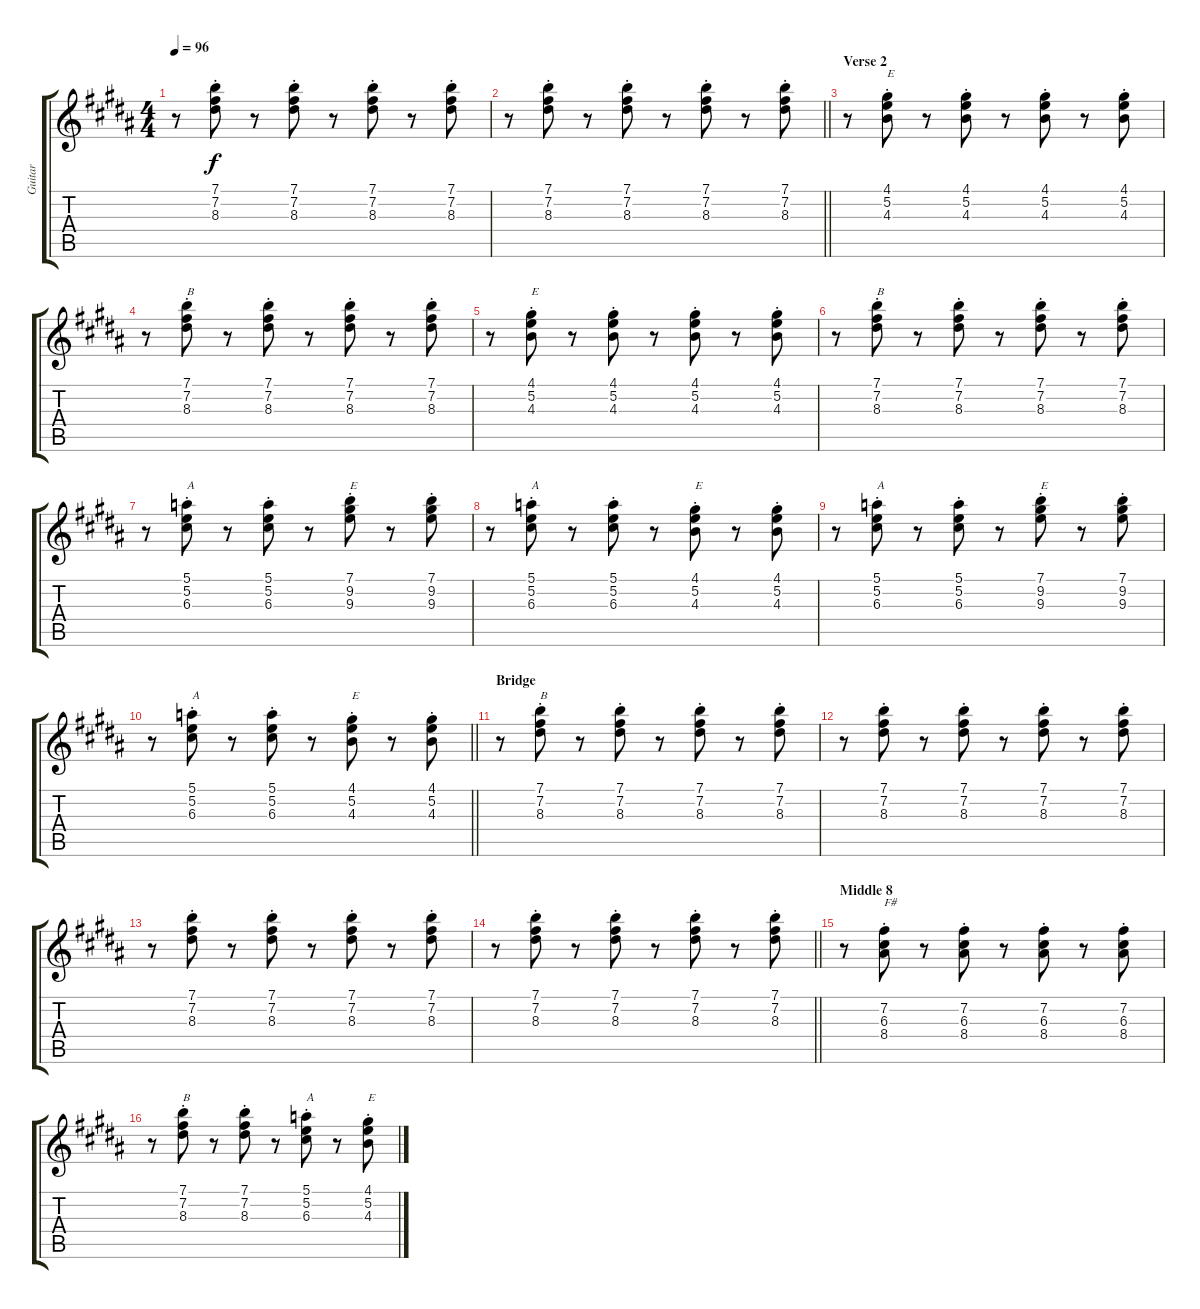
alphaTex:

\track ("Guitar" "Guitar") {instrument electricguitarclean}
\staff {score tabs}
\tuning (E4 B3 G3 D3 A2 E2) {hide}
\ts (4 4)
\tempo 96
\clef g2
\ks b
r.8{dy f} (7.1{st} 7.2{st} 8.3{st}).8 r.8 (7.1{st} 7.2{st} 8.3{st}).8 r.8 (7.1{st} 7.2{st} 8.3{st}).8 r.8 (7.1{st} 7.2{st} 8.3{st}).8 |
\barLineRight lightlight
r.8 (7.1{st} 7.2{st} 8.3{st}).8 r.8 (7.1{st} 7.2{st} 8.3{st}).8 r.8 (7.1{st} 7.2{st} 8.3{st}).8 r.8 (7.1{st} 7.2{st} 8.3{st}).8 |
\section ("" "Verse 2")
r.8 (4.1{st} 5.2{st} 4.3{st}).8{txt "E"} r.8 (4.1{st} 5.2{st} 4.3{st}).8 r.8 (4.1{st} 5.2{st} 4.3{st}).8 r.8 (4.1{st} 5.2{st} 4.3{st}).8 |
r.8 (7.1{st} 7.2{st} 8.3{st}).8{txt "B"} r.8 (7.1{st} 7.2{st} 8.3{st}).8 r.8 (7.1{st} 7.2{st} 8.3{st}).8 r.8 (7.1{st} 7.2{st} 8.3{st}).8 |
r.8 (4.1{st} 5.2{st} 4.3{st}).8{txt "E"} r.8 (4.1{st} 5.2{st} 4.3{st}).8 r.8 (4.1{st} 5.2{st} 4.3{st}).8 r.8 (4.1{st} 5.2{st} 4.3{st}).8 |
r.8 (7.1{st} 7.2{st} 8.3{st}).8{txt "B"} r.8 (7.1{st} 7.2{st} 8.3{st}).8 r.8 (7.1{st} 7.2{st} 8.3{st}).8 r.8 (7.1{st} 7.2{st} 8.3{st}).8 |
r.8 (5.1{st} 5.2{st} 6.3{st}).8{txt "A"} r.8 (5.1{st} 5.2{st} 6.3{st}).8 r.8 (7.1{st} 9.2{st} 9.3{st}).8{txt "E"} r.8 (7.1{st} 9.2{st} 9.3{st}).8 |
r.8 (5.1{st} 5.2{st} 6.3{st}).8{txt "A"} r.8 (5.1{st} 5.2{st} 6.3{st}).8 r.8 (4.1{st} 5.2{st} 4.3{st}).8{txt "E"} r.8 (4.1{st} 5.2{st} 4.3{st}).8 |
r.8 (5.1{st} 5.2{st} 6.3{st}).8{txt "A"} r.8 (5.1{st} 5.2{st} 6.3{st}).8 r.8 (7.1{st} 9.2{st} 9.3{st}).8{txt "E"} r.8 (7.1{st} 9.2{st} 9.3{st}).8 |
\barLineRight lightlight
r.8 (5.1{st} 5.2{st} 6.3{st}).8{txt "A"} r.8 (5.1{st} 5.2{st} 6.3{st}).8 r.8 (4.1{st} 5.2{st} 4.3{st}).8{txt "E"} r.8 (4.1{st} 5.2{st} 4.3{st}).8 |
\section ("" "Bridge")
r.8 (7.1{st} 7.2{st} 8.3{st}).8{txt "B"} r.8 (7.1{st} 7.2{st} 8.3{st}).8 r.8 (7.1{st} 7.2{st} 8.3{st}).8 r.8 (7.1{st} 7.2{st} 8.3{st}).8 |
r.8 (7.1{st} 7.2{st} 8.3{st}).8 r.8 (7.1{st} 7.2{st} 8.3{st}).8 r.8 (7.1{st} 7.2{st} 8.3{st}).8 r.8 (7.1{st} 7.2{st} 8.3{st}).8 |
r.8 (7.1{st} 7.2{st} 8.3{st}).8 r.8 (7.1{st} 7.2{st} 8.3{st}).8 r.8 (7.1{st} 7.2{st} 8.3{st}).8 r.8 (7.1{st} 7.2{st} 8.3{st}).8 |
\barLineRight lightlight
r.8 (7.1{st} 7.2{st} 8.3{st}).8 r.8 (7.1{st} 7.2{st} 8.3{st}).8 r.8 (7.1{st} 7.2{st} 8.3{st}).8 r.8 (7.1{st} 7.2{st} 8.3{st}).8 |
\section ("" "Middle 8")
r.8 (7.2{st} 6.3{st} 8.4{st}).8{txt "F#"} r.8 (7.2{st} 6.3{st} 8.4{st}).8 r.8 (7.2{st} 6.3{st} 8.4{st}).8 r.8 (7.2{st} 6.3{st} 8.4{st}).8 |
r.8 (7.1{st} 7.2{st} 8.3{st}).8{txt "B"} r.8 (7.1{st} 7.2{st} 8.3{st}).8 r.8 (5.1{st} 5.2{st} 6.3{st}).8{txt "A"} r.8 (4.1{st} 5.2{st} 4.3{st}).8{txt "E"}
